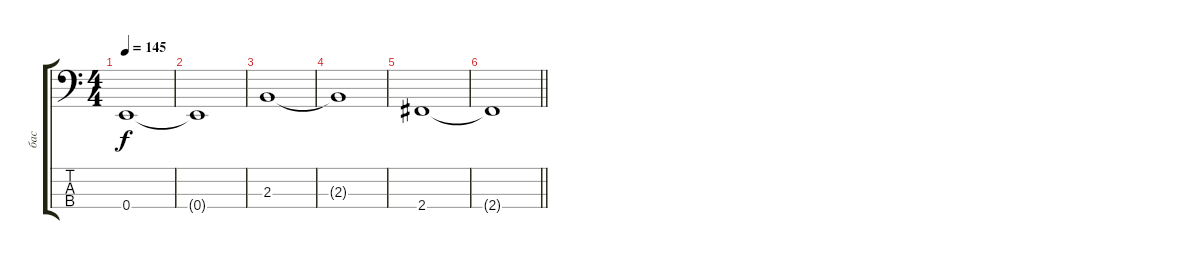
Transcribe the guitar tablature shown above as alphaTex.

\track ("бас" "бас") {instrument electricbassfinger}
\staff {score tabs}
\tuning (G2 D2 A1 E1) {hide}
\ts (4 4)
\tempo 145
\clef f4
\ks c
0.4.1{dy f} |
0.4{t}.1 |
2.3.1 |
2.3{t}.1 |
2.4.1 |
\barLineRight lightlight
2.4{t}.1
